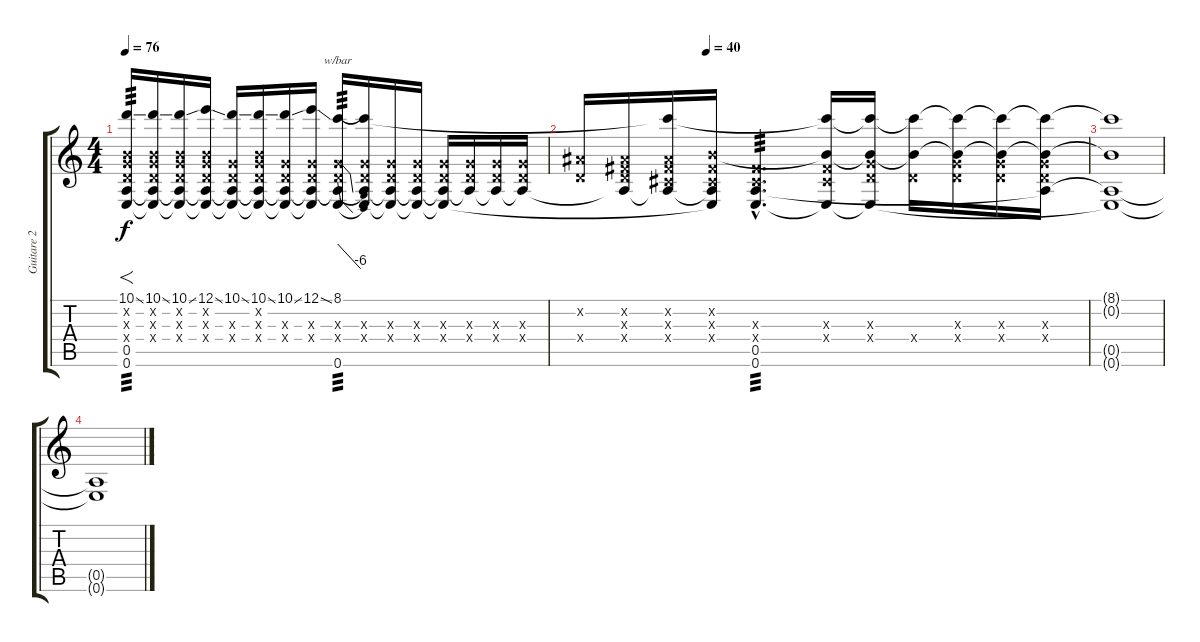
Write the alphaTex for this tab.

\track ("Guitare 2" "Guitare 2") {instrument overdrivenguitar}
\staff {score tabs}
\tuning (E4 B3 G3 D3 A2 E2) {hide}
\ts (4 4)
\tempo 76
\clef g2
\ks c
(10.1{ss} 0.2{x} 0.3{x} 0.4{x} 0.5 0.6).16{f tp 3 dy f} (10.1{ss} 0.2{x} 0.3{x} 0.4{x} 0.5{t} 0.6{t}).16 (10.1{ss} 0.2{x} 0.3{x} 0.4{x} 0.5{t} 0.6{t}).16 (12.1{ss} 0.2{x} 0.3{x} 0.4{x} 0.5{t} 0.6{t}).16 (10.1{ss} 0.3{x} 0.4{x} 0.5{t} 0.6{t}).16 (10.1{ss} 0.2{x} 0.3{x} 0.4{x} 0.5{t} 0.6{t}).16 (10.1{ss} 0.3{x} 0.4{x} 0.5{t} 0.6{t}).16 (12.1{ss} 0.3{x} 0.4{x} 0.5{t} 0.6{t}).16 (8.1 0.3{x} 0.4{x} 0.5{t} 0.6).16{tbe (dive default 0 0 60 -24) tp 3} (8.1{t} 0.3{x} 0.4{x} 0.5{t} 0.6{t}).16 (0.3{x} 0.4{x} 0.5{t} 0.6{t}).16 (0.3{x} 0.4{x} 0.5{t} 0.6{t}).16 (0.3{x} 0.4{x} 0.5{t} 0.6{t}).16 (0.3{x} 0.4{x} 0.5{t}).16 (0.3{x} 0.4{x} 0.5{t}).16 (0.3{x} 0.4{x} 0.5{t}).16 |
\tempo (40 0.25)
(-1.2{x} 0.4{x}).16 (-1.2{x} -1.3{x} 0.4{x} 0.5{t}).16 (8.1{t} -1.2{x} -1.3{x} -1.4{x} 0.5{t}).16 (0.2{x} -1.3{x} -1.4{x} 0.5{t} 0.6{t}).16 (-1.3{hac x} -1.4{hac x} 0.5{hac} 0.6{hac}).4{d tp 3 volume 0} (8.1{t} 0.2{t} -1.3{x} -1.4{x} 0.6{t}).16 (8.1{t} 0.2{t} 0.3{x} 0.4{x} 0.6{t}).16 (8.1{t} 0.2{t} 0.4{x}).16 (8.1{t} 0.2{t} 0.3{x} 0.4{x}).16 (8.1{t} 0.2{t} 0.3{x} 0.4{x}).16 (8.1{t} 0.2{t} 0.3{x} 0.4{x} 0.5{t}).16 |
(8.1{t} 0.2{t} 0.5{t} 0.6{t}).1 |
(0.5{t} 0.6{t}).1
